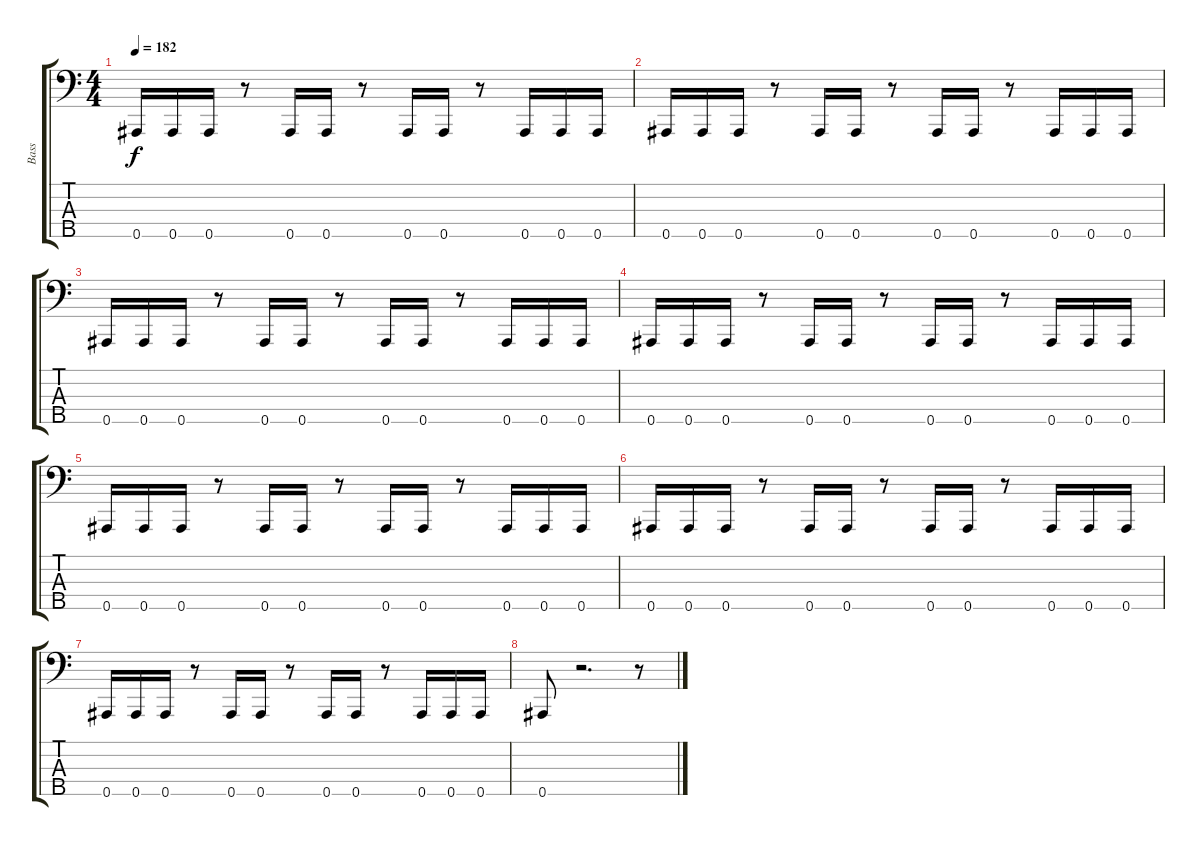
\track ("Bass" "Bass") {instrument electricbassfinger}
\staff {score tabs}
\tuning (Gb2 Db2 Ab1 Eb1 Bb0) {hide}
\ts (4 4)
\tempo 182
\clef f4
\ks c
0.5.16{dy f} 0.5.16 0.5.16 r.8 0.5.16 0.5.16 r.8 0.5.16 0.5.16 r.8 0.5.16 0.5.16 0.5.16 |
0.5.16 0.5.16 0.5.16 r.8 0.5.16 0.5.16 r.8 0.5.16 0.5.16 r.8 0.5.16 0.5.16 0.5.16 |
0.5.16 0.5.16 0.5.16 r.8 0.5.16 0.5.16 r.8 0.5.16 0.5.16 r.8 0.5.16 0.5.16 0.5.16 |
0.5.16 0.5.16 0.5.16 r.8 0.5.16 0.5.16 r.8 0.5.16 0.5.16 r.8 0.5.16 0.5.16 0.5.16 |
0.5.16 0.5.16 0.5.16 r.8 0.5.16 0.5.16 r.8 0.5.16 0.5.16 r.8 0.5.16 0.5.16 0.5.16 |
0.5.16 0.5.16 0.5.16 r.8 0.5.16 0.5.16 r.8 0.5.16 0.5.16 r.8 0.5.16 0.5.16 0.5.16 |
0.5.16 0.5.16 0.5.16 r.8 0.5.16 0.5.16 r.8 0.5.16 0.5.16 r.8 0.5.16 0.5.16 0.5.16 |
0.5.8 r.2{d} r.8
